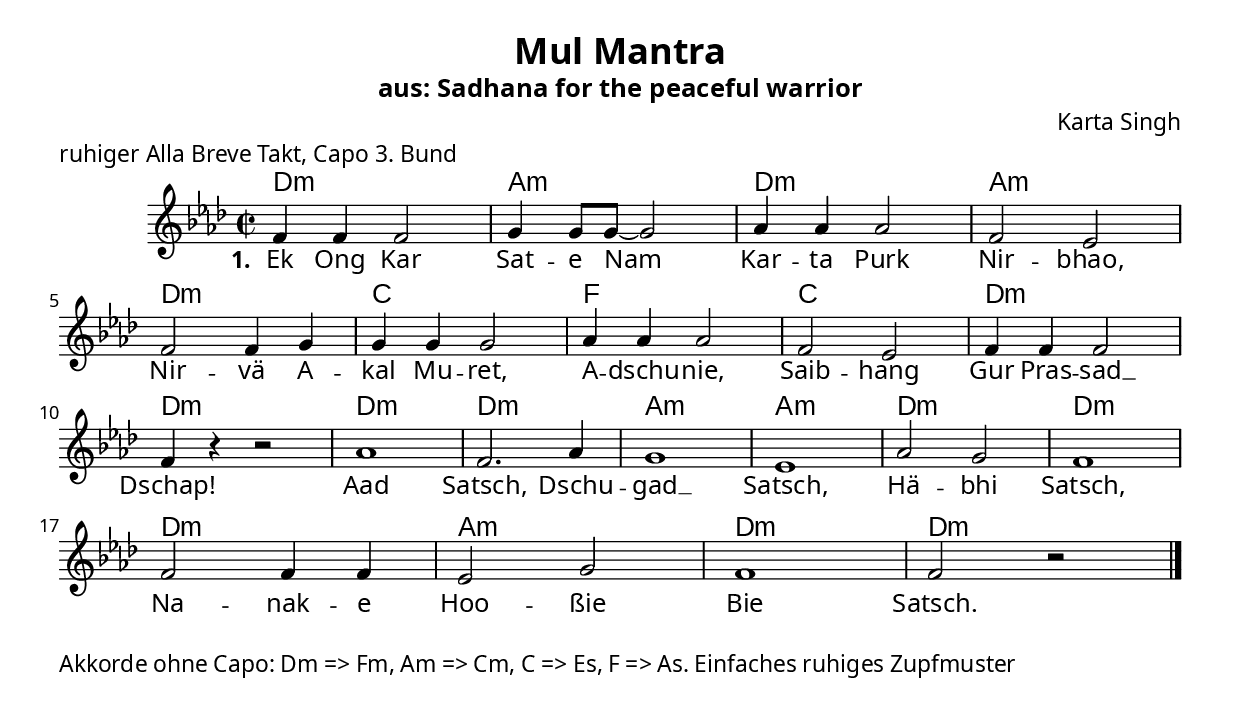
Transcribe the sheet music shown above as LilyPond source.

\include "deutsch.ly"
\version "2.18.0"

\include "../paper.ily"


melodie =  \relative f' {
  f4 f f2 | g4 g8 g8~g2 | as4 as as2 | f2 es |
  \break
  f2 f4 g | g4 g g2 | as4 as as2 | f2 es |
  f4 f f2 | f4 r4 r2 | 
  %% Aad satsch
  as1 f2. as4 | g1 es1 | as2 g2 f1 |
  \break
  %% Häbhi Satsch
  f2 f4 f | es2 g2 | f1 f2 r2
  \bar "|."
   
}

textI = \lyricmode {
  \set stanza = #"1. "
  Ek Ong Kar
  Sat -- e Nam
  Kar -- ta Purk
  Nir  -- bhao, Nir -- vä
  A -- kal Mu -- ret, A -- dschu -- nie, Saib -- hang
  Gur Pras -- sad __
  Dschap!
  Aad Satsch,
  Dschu -- gad __ Satsch, 
  Hä -- bhi Satsch,
  Na -- nak -- e Hoo -- ßie Bie Satsch.
}


chordSymbols = \chordmode {
  \semiGermanChords
  d1:m a:m d:m a:m |
  d1:m c f c |
  d:m d:m |
  d:m d:m | a:m a:m |
  d:m d:m | d:m 
  a:m d:m d:m 
}

\score { 
       <<
	 \context ChordNames {
	   \set Score.markFormatter = #format-mark-box-letters
	   \chordSymbols
	 }
	 \new Staff {
	    \time 2/2
	    \key f \minor
	     \new Voice = "mel" { \melodie  \bar "|." }
	   }
	   \new Lyrics \lyricsto "mel" {
	     \textI
	   }
       >>
	\layout {
	  \context {\Staff \RemoveEmptyStaves }
	}
       \header {
	 title = "Mul Mantra"
	 composer = "Karta Singh"
	 subtitle = "aus: Sadhana for the peaceful warrior"
	 meter = "ruhiger Alla Breve Takt, Capo 3. Bund"
}


     }
\markup{
  Akkorde ohne Capo: Dm => Fm, Am => Cm, C => Es, F => As. Einfaches ruhiges Zupfmuster
  }
